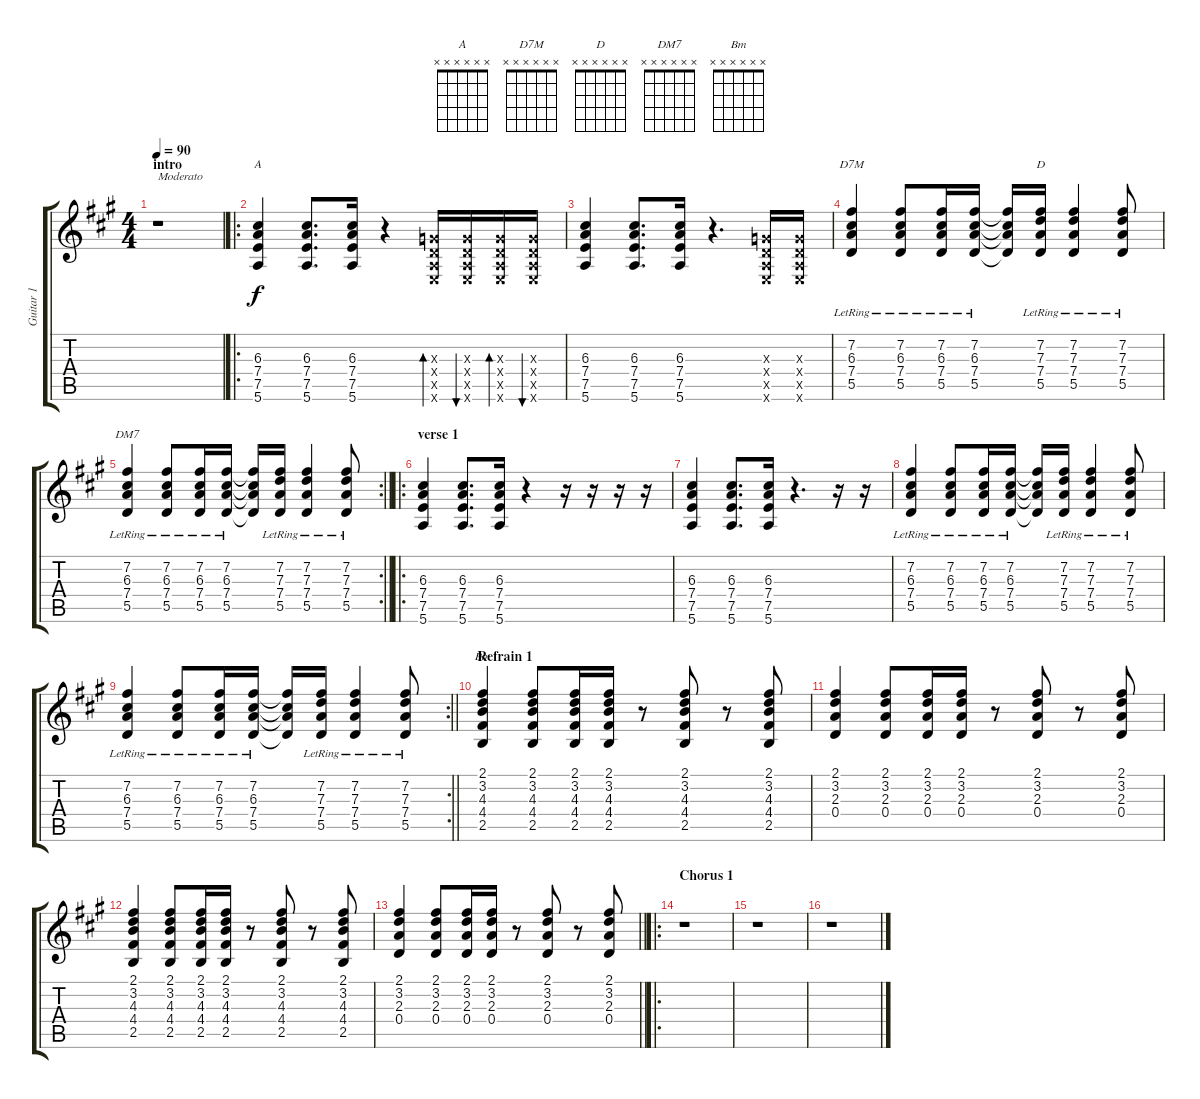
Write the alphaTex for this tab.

\track ("Guitar 1" "Guitar 1") {instrument electricguitarclean}
\staff {score tabs}
\tuning (E4 B3 G3 D3 A2 E2) {hide}
\chord ("A" x x x x x x)
\chord ("D7M" x x x x x x)
\chord ("D" x x x x x x)
\chord ("DM7" x x x x x x)
\chord ("Bm" x x x x x x)
\ts (4 4)
\section ("" "intro")
\tempo 90
\clef g2
\ks a
r.1{txt "Moderato" dy f instrument electricguitarclean} |
\ro
(6.3 7.4 7.5 5.6).4{ch "A"} (6.3 7.4 7.5 5.6).8{d} (6.3 7.4 7.5 5.6).16 r.4 (0.3{x} 0.4{x} 0.5{x} 0.6{x}).16{bd 30} (0.3{x} 0.4{x} 0.5{x} 0.6{x}).16{bu 30} (0.3{x} 0.4{x} 0.5{x} 0.6{x}).16{bd 30} (0.3{x} 0.4{x} 0.5{x} 0.6{x}).16{bu 30} |
(6.3 7.4 7.5 5.6).4 (6.3 7.4 7.5 5.6).8{d} (6.3 7.4 7.5 5.6).16 r.4{d} (0.3{x} 0.4{x} 0.5{x} 0.6{x}).16 (0.3{x} 0.4{x} 0.5{x} 0.6{x}).16 |
(7.2{lr} 6.3{lr} 7.4{lr} 5.5{lr}).4{ch "D7M"} (7.2{lr} 6.3{lr} 7.4{lr} 5.5{lr}).8 (7.2{lr} 6.3{lr} 7.4{lr} 5.5{lr}).16 (7.2{lr} 6.3{lr} 7.4{lr} 5.5{lr}).16 (7.2{t} 6.3{t} 7.4{t} 5.5{t}).16 (7.2{lr} 7.3{lr} 7.4{lr} 5.5{lr}).16{ch "D"} (7.2{lr} 7.3{lr} 7.4{lr} 5.5{lr}).4 (7.2{lr} 7.3{lr} 7.4{lr} 5.5{lr}).8 |
\rc 2
\barLineRight lightlight
(7.2{lr} 6.3{lr} 7.4{lr} 5.5{lr}).4{ch "DM7"} (7.2{lr} 6.3{lr} 7.4{lr} 5.5{lr}).8 (7.2{lr} 6.3{lr} 7.4{lr} 5.5{lr}).16 (7.2{lr} 6.3{lr} 7.4{lr} 5.5{lr}).16 (7.2{t} 6.3{t} 7.4{t} 5.5{t}).16 (7.2{lr} 7.3{lr} 7.4{lr} 5.5{lr}).16 (7.2{lr} 7.3{lr} 7.4{lr} 5.5{lr}).4 (7.2{lr} 7.3{lr} 7.4{lr} 5.5{lr}).8 |
\ro
\section ("" "verse 1")
(6.3 7.4 7.5 5.6).4 (6.3 7.4 7.5 5.6).8{d} (6.3 7.4 7.5 5.6).16 r.4 r.16 r.16 r.16 r.16 |
(6.3 7.4 7.5 5.6).4 (6.3 7.4 7.5 5.6).8{d} (6.3 7.4 7.5 5.6).16 r.4{d} r.16 r.16 |
(7.2{lr} 6.3{lr} 7.4{lr} 5.5{lr}).4 (7.2{lr} 6.3{lr} 7.4{lr} 5.5{lr}).8 (7.2{lr} 6.3{lr} 7.4{lr} 5.5{lr}).16 (7.2{lr} 6.3{lr} 7.4{lr} 5.5{lr}).16 (7.2{t} 6.3{t} 7.4{t} 5.5{t}).16 (7.2{lr} 7.3{lr} 7.4{lr} 5.5{lr}).16 (7.2{lr} 7.3{lr} 7.4{lr} 5.5{lr}).4 (7.2{lr} 7.3{lr} 7.4{lr} 5.5{lr}).8 |
\rc 2
\barLineRight lightlight
(7.2{lr} 6.3{lr} 7.4{lr} 5.5{lr}).4 (7.2{lr} 6.3{lr} 7.4{lr} 5.5{lr}).8 (7.2{lr} 6.3{lr} 7.4{lr} 5.5{lr}).16 (7.2{lr} 6.3{lr} 7.4{lr} 5.5{lr}).16 (7.2{t} 6.3{t} 7.4{t} 5.5{t}).16 (7.2{lr} 7.3{lr} 7.4{lr} 5.5{lr}).16 (7.2{lr} 7.3{lr} 7.4{lr} 5.5{lr}).4 (7.2{lr} 7.3{lr} 7.4{lr} 5.5{lr}).8 |
\section ("" "Refrain 1")
(2.1 3.2 4.3 4.4 2.5).4{ch "Bm"} (2.1 3.2 4.3 4.4 2.5).8 (2.1 3.2 4.3 4.4 2.5).16 (2.1 3.2 4.3 4.4 2.5).16 r.8 (2.1 3.2 4.3 4.4 2.5).8 r.8 (2.1 3.2 4.3 4.4 2.5).8 |
(2.1 3.2 2.3 0.4).4 (2.1 3.2 2.3 0.4).8 (2.1 3.2 2.3 0.4).16 (2.1 3.2 2.3 0.4).16 r.8 (2.1 3.2 2.3 0.4).8 r.8 (2.1 3.2 2.3 0.4).8 |
(2.1 3.2 4.3 4.4 2.5).4 (2.1 3.2 4.3 4.4 2.5).8 (2.1 3.2 4.3 4.4 2.5).16 (2.1 3.2 4.3 4.4 2.5).16 r.8 (2.1 3.2 4.3 4.4 2.5).8 r.8 (2.1 3.2 4.3 4.4 2.5).8 |
\barLineRight lightlight
(2.1 3.2 2.3 0.4).4 (2.1 3.2 2.3 0.4).8 (2.1 3.2 2.3 0.4).16 (2.1 3.2 2.3 0.4).16 r.8 (2.1 3.2 2.3 0.4).8 r.8 (2.1 3.2 2.3 0.4).8 |
\ro
\section ("" "Chorus 1")
r.1 |
r.1 |
r.1
